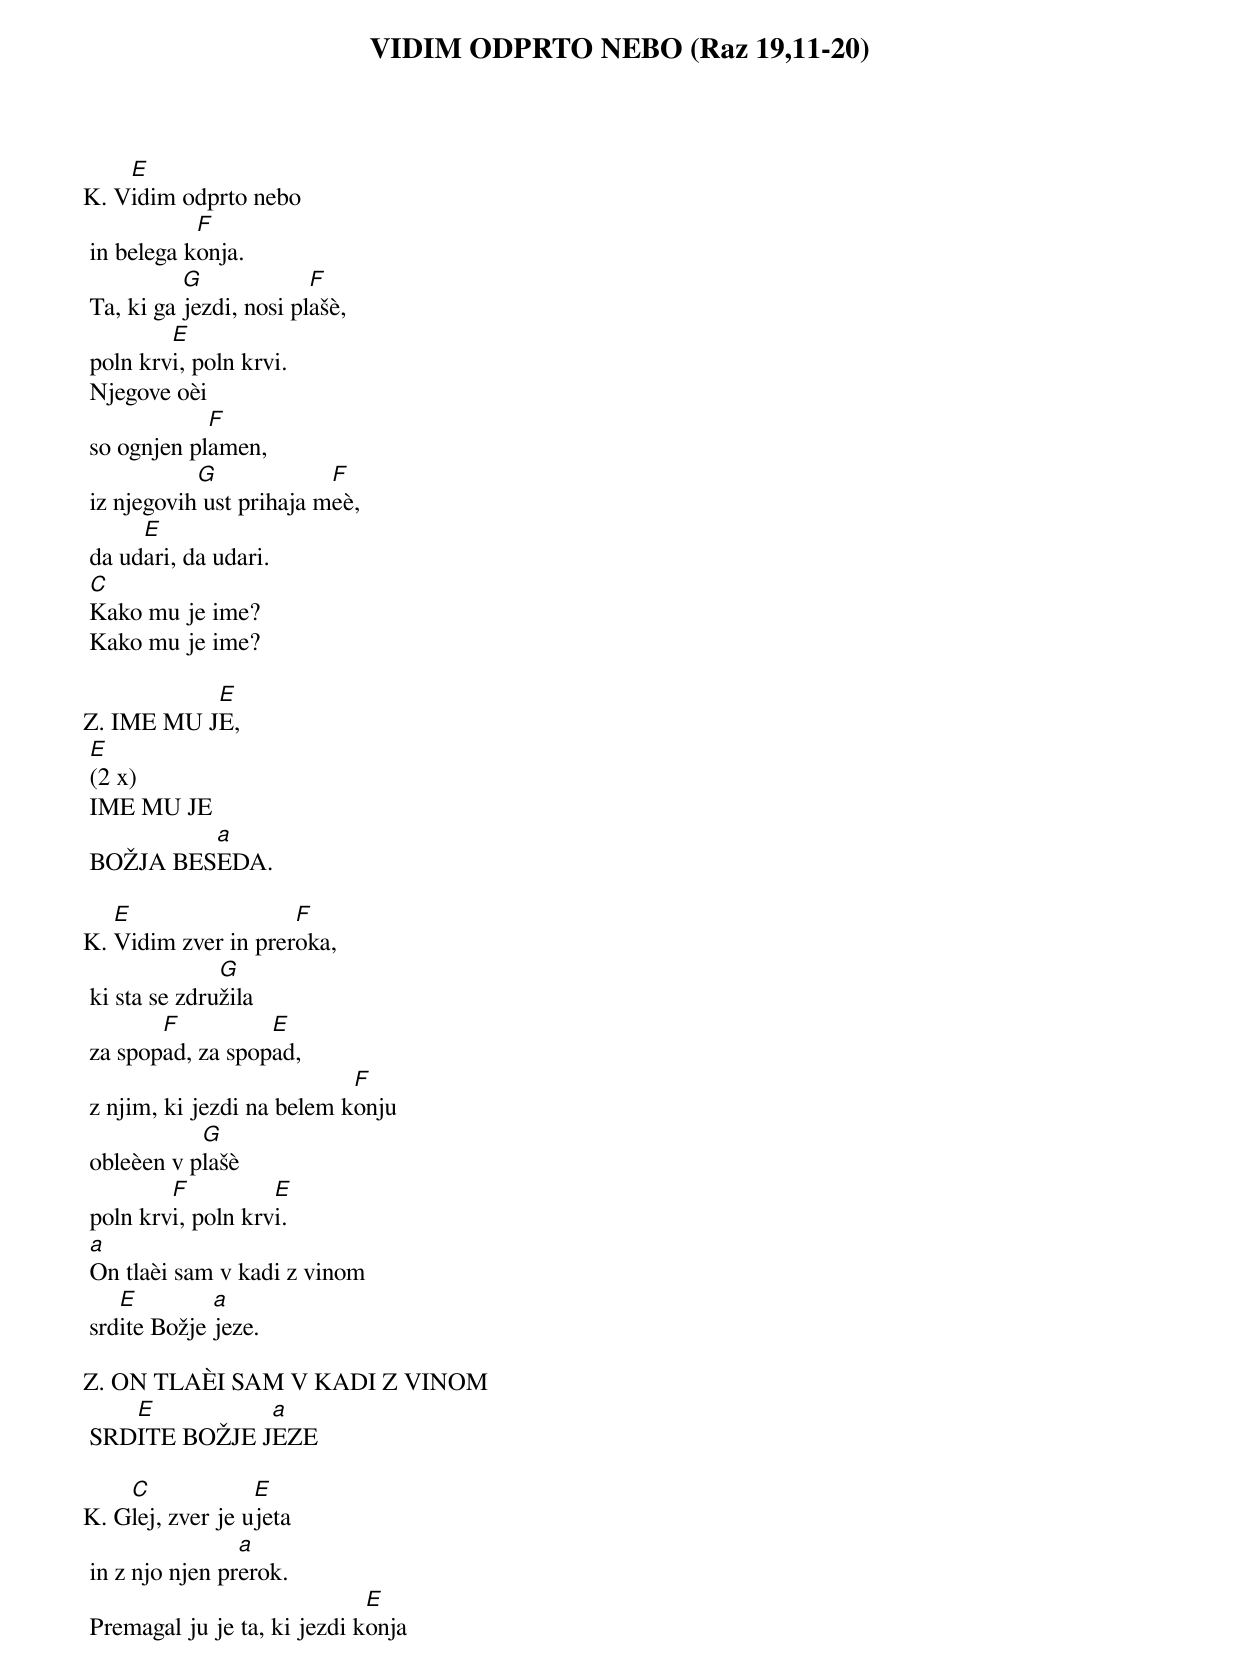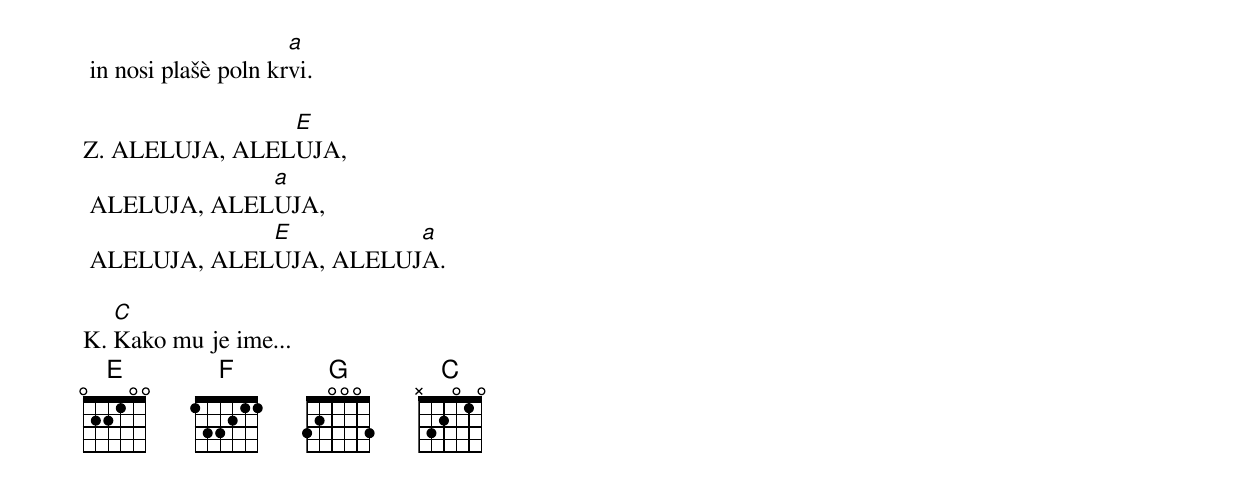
{title: VIDIM ODPRTO NEBO (Raz 19,11-20)}

K.	V[E]idim odprto nebo
	in belega k[F]onja.
	Ta, ki ga [G]jezdi, nosi pl[F]ašè,
	poln krv[E]i, poln krvi.
	Njegove oèi
	so ognjen pl[F]amen,
	iz njegovih[G] ust prihaja m[F]eè,
	da ud[E]ari, da udari.
	[C]Kako mu je ime?
	Kako mu je ime?

Z.	IME MU J[E]E,
	[E](2 x)
	IME MU JE
	BOŽJA BES[a]EDA.

K.	[E]Vidim zver in prer[F]oka,
	ki sta se zdru[G]žila
	za spop[F]ad, za spop[E]ad,
	z njim, ki jezdi na belem k[F]onju
	obleèen v p[G]lašè
	poln krv[F]i, poln krv[E]i.
	[a]On tlaèi sam v kadi z vinom
	srd[E]ite Božje [a]jeze.

Z.	ON TLAÈI SAM V KADI Z VINOM
	SRD[E]ITE BOŽJE J[a]EZE

K.	G[C]lej, zver je u[E]jeta
	in z njo njen pr[a]erok.
	Premagal ju je ta, ki jezdi k[E]onja
	in nosi plašè poln kr[a]vi.

Z.	ALELUJA, ALEL[E]UJA,
	ALELUJA, ALEL[a]UJA,
	ALELUJA, ALEL[E]UJA, ALELUJ[a]A.

K.	[C]Kako mu je ime...
